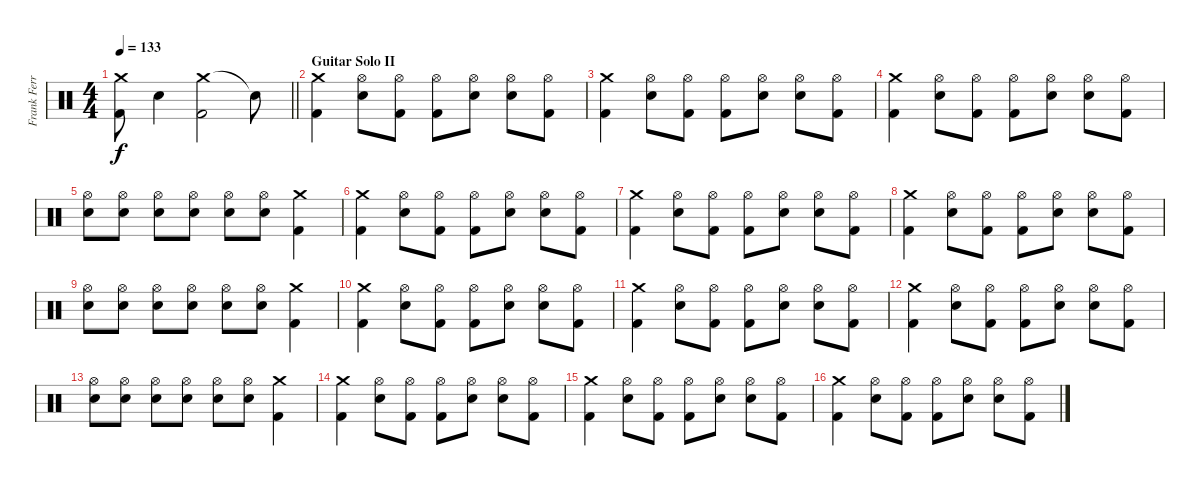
\track ("Frank Ferrer" "Frank Ferr") {instrument percussion}
\staff {score}
\articulation defaults
\ts (4 4)
\tempo 133
\clef neutral
\barLineRight lightlight
\ks c
("Crash medium (hit)" "Kick (hit) 2").8{dy f} "Electric Snare (hit)".4 ("Crash medium (hit)" "Kick (hit) 2").2 "Snare (hit)"{t}.8 |
\section ("" "Guitar Solo II")
("Crash medium (hit)" "Kick (hit) 2").4 ("Electric Snare (hit)" "Hi-Hat (open)").8 ("Kick (hit) 2" "Hi-Hat (open)").8 ("Kick (hit) 2" "Hi-Hat (open)").8 ("Electric Snare (hit)" "Hi-Hat (open)").8 ("Electric Snare (hit)" "Hi-Hat (open)").8 ("Kick (hit) 2" "Hi-Hat (open)").8 |
("Crash medium (hit)" "Kick (hit) 2").4 ("Electric Snare (hit)" "Hi-Hat (open)").8 ("Kick (hit) 2" "Hi-Hat (open)").8 ("Kick (hit) 2" "Hi-Hat (open)").8 ("Electric Snare (hit)" "Hi-Hat (open)").8 ("Electric Snare (hit)" "Hi-Hat (open)").8 ("Kick (hit) 2" "Hi-Hat (open)").8 |
("Crash medium (hit)" "Kick (hit) 2").4 ("Electric Snare (hit)" "Hi-Hat (open)").8 ("Kick (hit) 2" "Hi-Hat (open)").8 ("Kick (hit) 2" "Hi-Hat (open)").8 ("Electric Snare (hit)" "Hi-Hat (open)").8 ("Electric Snare (hit)" "Hi-Hat (open)").8 ("Kick (hit) 2" "Hi-Hat (open)").8 |
("Electric Snare (hit)" "Hi-Hat (open)").8 ("Electric Snare (hit)" "Hi-Hat (open)").8 ("Electric Snare (hit)" "Hi-Hat (open)").8 ("Electric Snare (hit)" "Hi-Hat (open)").8 ("Electric Snare (hit)" "Hi-Hat (open)").8 ("Electric Snare (hit)" "Hi-Hat (open)").8 ("Crash medium (hit)" "Kick (hit) 2").4 |
("Crash medium (hit)" "Kick (hit) 2").4 ("Electric Snare (hit)" "Hi-Hat (open)").8 ("Kick (hit) 2" "Hi-Hat (open)").8 ("Kick (hit) 2" "Hi-Hat (open)").8 ("Electric Snare (hit)" "Hi-Hat (open)").8 ("Electric Snare (hit)" "Hi-Hat (open)").8 ("Kick (hit) 2" "Hi-Hat (open)").8 |
("Crash medium (hit)" "Kick (hit) 2").4 ("Electric Snare (hit)" "Hi-Hat (open)").8 ("Kick (hit) 2" "Hi-Hat (open)").8 ("Kick (hit) 2" "Hi-Hat (open)").8 ("Electric Snare (hit)" "Hi-Hat (open)").8 ("Electric Snare (hit)" "Hi-Hat (open)").8 ("Kick (hit) 2" "Hi-Hat (open)").8 |
("Crash medium (hit)" "Kick (hit) 2").4 ("Electric Snare (hit)" "Hi-Hat (open)").8 ("Kick (hit) 2" "Hi-Hat (open)").8 ("Kick (hit) 2" "Hi-Hat (open)").8 ("Electric Snare (hit)" "Hi-Hat (open)").8 ("Electric Snare (hit)" "Hi-Hat (open)").8 ("Kick (hit) 2" "Hi-Hat (open)").8 |
("Electric Snare (hit)" "Hi-Hat (open)").8 ("Electric Snare (hit)" "Hi-Hat (open)").8 ("Electric Snare (hit)" "Hi-Hat (open)").8 ("Electric Snare (hit)" "Hi-Hat (open)").8 ("Electric Snare (hit)" "Hi-Hat (open)").8 ("Electric Snare (hit)" "Hi-Hat (open)").8 ("Crash medium (hit)" "Kick (hit) 2").4 |
("Crash medium (hit)" "Kick (hit) 2").4 ("Electric Snare (hit)" "Hi-Hat (open)").8 ("Kick (hit) 2" "Hi-Hat (open)").8 ("Kick (hit) 2" "Hi-Hat (open)").8 ("Electric Snare (hit)" "Hi-Hat (open)").8 ("Electric Snare (hit)" "Hi-Hat (open)").8 ("Kick (hit) 2" "Hi-Hat (open)").8 |
("Crash medium (hit)" "Kick (hit) 2").4 ("Electric Snare (hit)" "Hi-Hat (open)").8 ("Kick (hit) 2" "Hi-Hat (open)").8 ("Kick (hit) 2" "Hi-Hat (open)").8 ("Electric Snare (hit)" "Hi-Hat (open)").8 ("Electric Snare (hit)" "Hi-Hat (open)").8 ("Kick (hit) 2" "Hi-Hat (open)").8 |
("Crash medium (hit)" "Kick (hit) 2").4 ("Electric Snare (hit)" "Hi-Hat (open)").8 ("Kick (hit) 2" "Hi-Hat (open)").8 ("Kick (hit) 2" "Hi-Hat (open)").8 ("Electric Snare (hit)" "Hi-Hat (open)").8 ("Electric Snare (hit)" "Hi-Hat (open)").8 ("Kick (hit) 2" "Hi-Hat (open)").8 |
("Electric Snare (hit)" "Hi-Hat (open)").8 ("Electric Snare (hit)" "Hi-Hat (open)").8 ("Electric Snare (hit)" "Hi-Hat (open)").8 ("Electric Snare (hit)" "Hi-Hat (open)").8 ("Electric Snare (hit)" "Hi-Hat (open)").8 ("Electric Snare (hit)" "Hi-Hat (open)").8 ("Crash medium (hit)" "Kick (hit) 2").4 |
("Crash medium (hit)" "Kick (hit) 2").4 ("Electric Snare (hit)" "Hi-Hat (open)").8 ("Kick (hit) 2" "Hi-Hat (open)").8 ("Kick (hit) 2" "Hi-Hat (open)").8 ("Electric Snare (hit)" "Hi-Hat (open)").8 ("Electric Snare (hit)" "Hi-Hat (open)").8 ("Kick (hit) 2" "Hi-Hat (open)").8 |
("Crash medium (hit)" "Kick (hit) 2").4 ("Electric Snare (hit)" "Hi-Hat (open)").8 ("Kick (hit) 2" "Hi-Hat (open)").8 ("Kick (hit) 2" "Hi-Hat (open)").8 ("Electric Snare (hit)" "Hi-Hat (open)").8 ("Electric Snare (hit)" "Hi-Hat (open)").8 ("Kick (hit) 2" "Hi-Hat (open)").8 |
("Crash medium (hit)" "Kick (hit) 2").4 ("Electric Snare (hit)" "Hi-Hat (open)").8 ("Kick (hit) 2" "Hi-Hat (open)").8 ("Kick (hit) 2" "Hi-Hat (open)").8 ("Electric Snare (hit)" "Hi-Hat (open)").8 ("Electric Snare (hit)" "Hi-Hat (open)").8 ("Kick (hit) 2" "Hi-Hat (open)").8
